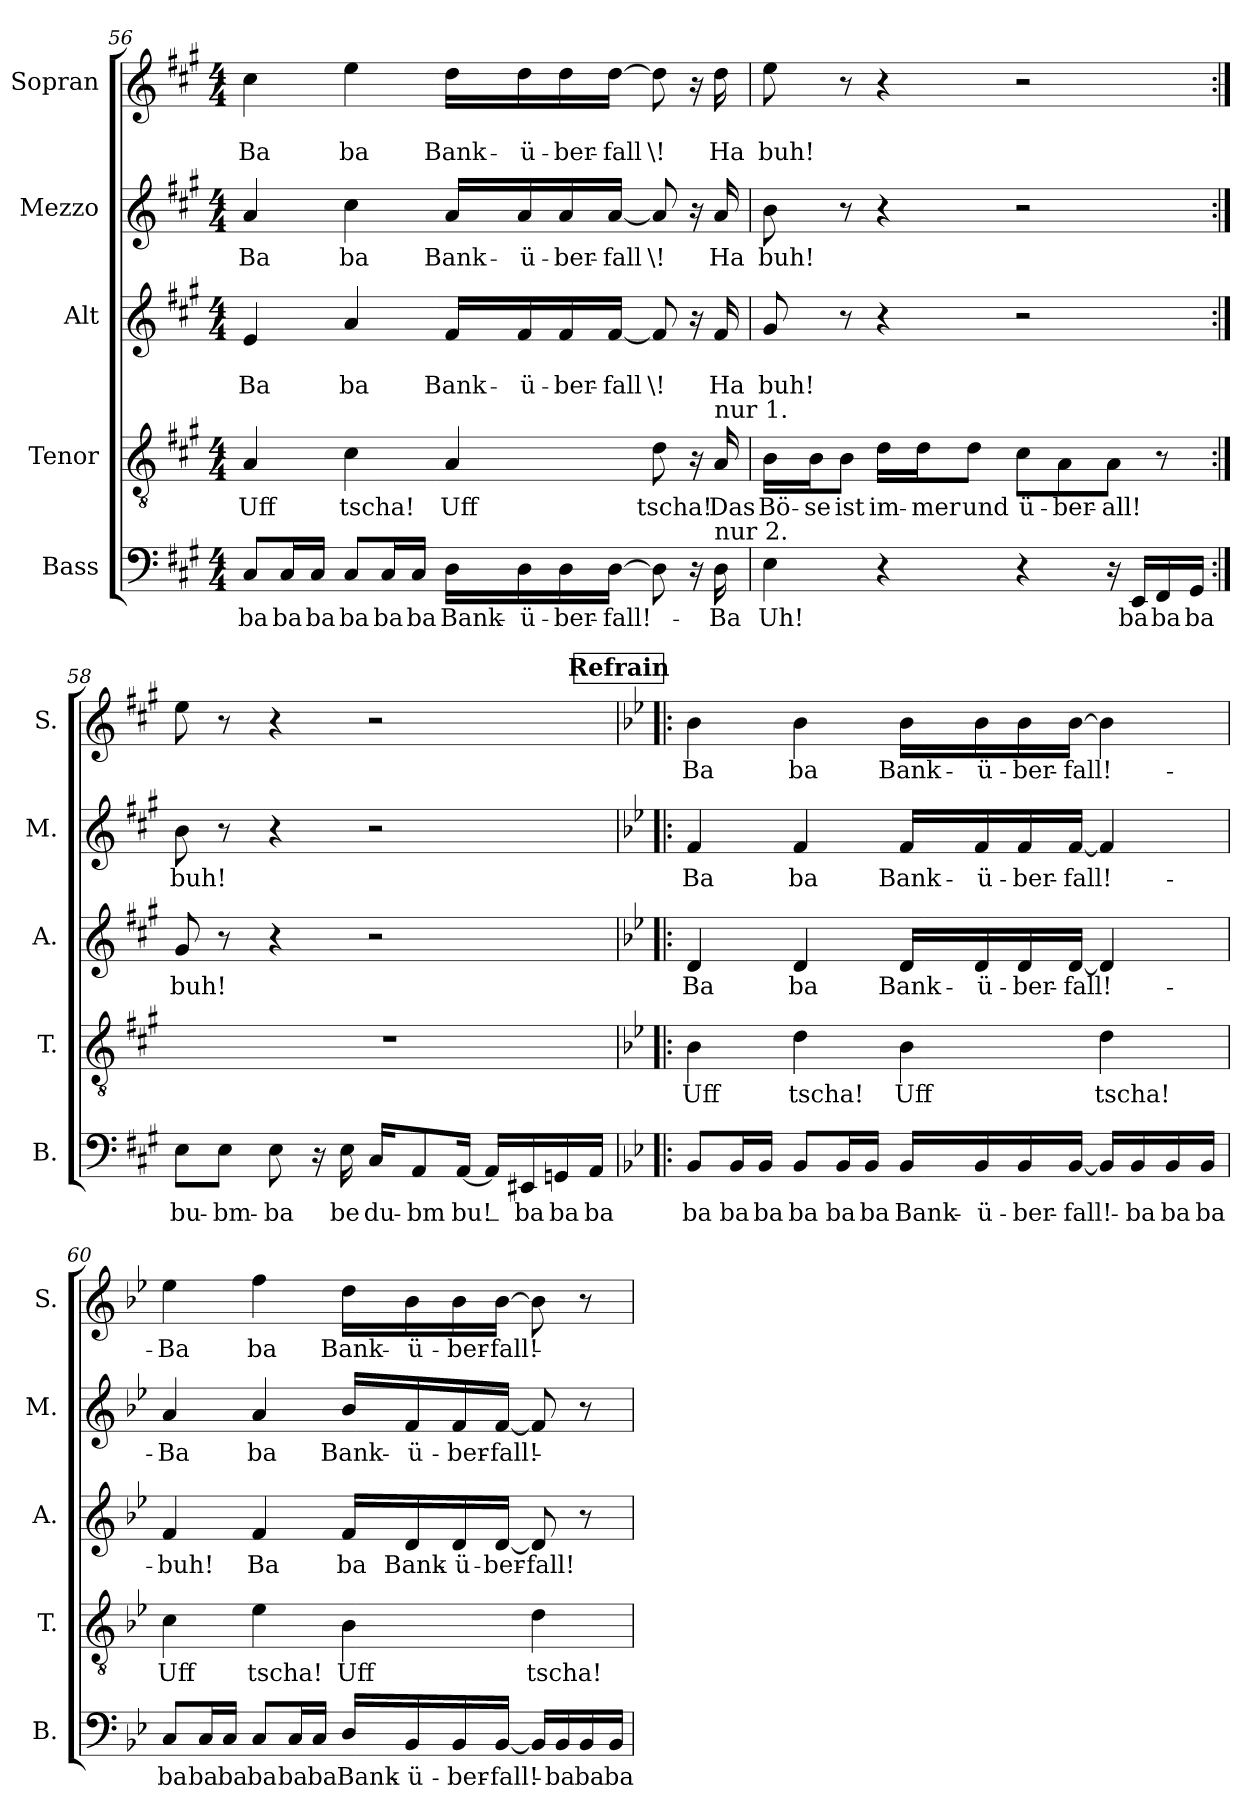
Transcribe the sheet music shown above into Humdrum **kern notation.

**kern	**text	**kern	**text	**kern	**text	**text	**kern	**text	**kern	**text	**text
*part5	*part5	*part4	*part4	*part3	*part3	*part3	*part2	*part2	*part1	*part1	*part1
*staff5	*staff5	*staff4	*staff4	*staff3	*staff3	*staff3	*staff2	*staff2	*staff1	*staff1	*staff1
*I"Bass	*	*I"Tenor	*	*I"Alt	*	*	*I"Mezzo	*	*I"Sopran	*	*
*I'B.	*	*I'T.	*	*I'A.	*	*	*I'M.	*	*I'S.	*	*
!!LO:PB:g=z
*clefF4	*	*clefGv2	*	*clefG2	*	*	*clefG2	*	*clefG2	*	*
*k[f#c#g#]	*	*k[f#c#g#]	*	*k[f#c#g#]	*	*	*k[f#c#g#]	*	*k[f#c#g#]	*	*
*M4/4	*	*M4/4	*	*M4/4	*	*	*M4/4	*	*M4/4	*	*
=56	=56	=56	=56	=56	=56	=56	=56	=56	=56	=56	=56
!	!LO:LY:b	!	!LO:LY:b	!	!	!LO:LY:b	!	!LO:LY:b	!	!	!LO:LY:b
8C#/L	ba	4A/	Uff	4e/	.	Ba	4a/	Ba	4cc#\	.	Ba
!	!LO:LY:b	!	!	!	!	!	!	!	!	!	!
16C#/L	ba	.	.	.	.	.	.	.	.	.	.
!	!LO:LY:b	!	!	!	!	!	!	!	!	!	!
16C#/JJ	ba	.	.	.	.	.	.	.	.	.	.
!	!LO:LY:b	!	!LO:LY:b	!	!	!LO:LY:b	!	!LO:LY:b	!	!	!LO:LY:b
8C#/L	ba	4c#\	tscha!	4a/	.	ba	4cc#\	ba	4ee\	.	ba
!	!LO:LY:b	!	!	!	!	!	!	!	!	!	!
16C#/L	ba	.	.	.	.	.	.	.	.	.	.
!	!LO:LY:b	!	!	!	!	!	!	!	!	!	!
16C#/JJ	ba	.	.	.	.	.	.	.	.	.	.
!	!LO:LY:b	!	!LO:LY:b	!	!	!LO:LY:b	!	!LO:LY:b	!	!	!LO:LY:b
16D\LL	Bank-	4A/	Uff	16f#/LL	.	Bank-	16a/LL	Bank-	16dd\LL	.	Bank-
!	!LO:LY:b	!	!	!	!	!LO:LY:b	!	!LO:LY:b	!	!	!LO:LY:b
16D\	ü-	.	.	16f#/	.	ü-	16a/	ü-	16dd\	.	ü-
!	!LO:LY:b	!	!	!	!	!LO:LY:b	!	!LO:LY:b	!	!	!LO:LY:b
16D\	ber-	.	.	16f#/	.	ber-	16a/	ber-	16dd\	.	ber-
!	!LO:LY:b	!	!	!	!	!LO:LY:b	!	!LO:LY:b	!	!	!LO:LY:b
[16D\JJ	fall!-	.	.	[16f#/JJ	.	fall	[16a/JJ	fall	[16dd\JJ	.	fall
!	!	!	!LO:LY:b	!	!	!LO:LY:b	!	!LO:LY:b	!	!	!LO:LY:b
8D\]	.	8d\	tscha!	8f#/]	.	\!	8a/]	\!	8dd\]	.	\!
16r	.	16r	.	16r	.	.	16r	.	16r	.	.
!	!	!LO:TX:a:t=nur 1.	!	!	!	!	!	!	!	!	!
!LO:TX:a:t=nur 2.	!	!	!	!	!	!	!	!	!	!	!
!	!LO:LY:b	!	!LO:LY:b	!	!	!LO:LY:b	!	!LO:LY:b	!	!	!LO:LY:b
16D\	Ba	16A/	Das	16f#/	.	Ha	16a/	Ha	16dd\	.	Ha
=57	=57	=57	=57	=57	=57	=57	=57	=57	=57	=57	=57
!	!LO:LY:b	!	!LO:LY:b	!	!	!LO:LY:b	!	!LO:LY:b	!	!	!LO:LY:b
4E\	Uh!	16B\LL	Bö-	8g#/	.	buh!	8b\	buh!	8ee\	.	buh!
!	!	!	!LO:LY:b	!	!	!	!	!	!	!	!
.	.	16B\J	se	.	.	.	.	.	.	.	.
!	!	!	!LO:LY:b	!	!	!	!	!	!	!	!
.	.	8B\J	ist	8r	.	.	8r	.	8r	.	.
!	!	!	!LO:LY:b	!	!	!	!	!	!	!	!
4r	.	16d\LL	im-	4r	.	.	4r	.	4r	.	.
!	!	!	!LO:LY:b	!	!	!	!	!	!	!	!
.	.	16d\J	mer	.	.	.	.	.	.	.	.
!	!	!	!LO:LY:b	!	!	!	!	!	!	!	!
.	.	8d\J	und	.	.	.	.	.	.	.	.
!	!	!	!LO:LY:b	!	!	!	!	!	!	!	!
4r	.	8c#\L	ü-	2r	.	.	2r	.	2r	.	.
!	!	!	!LO:LY:b	!	!	!	!	!	!	!	!
.	.	8A\	ber-	.	.	.	.	.	.	.	.
!	!	!	!LO:LY:b	!	!	!	!	!	!	!	!
16r	.	8A\J	all!	.	.	.	.	.	.	.	.
!	!LO:LY:b	!	!	!	!	!	!	!	!	!	!
16EE/LL	ba	.	.	.	.	.	.	.	.	.	.
!	!LO:LY:b	!	!	!	!	!	!	!	!	!	!
16FF#/	ba	8r	.	.	.	.	.	.	.	.	.
!	!LO:LY:b	!	!	!	!	!	!	!	!	!	!
16GG#/JJ	ba	.	.	.	.	.	.	.	.	.	.
!!LO:LB:g=z
=58:|!	=58:|!	=58:|!	=58:|!	=58:|!	=58:|!	=58:|!	=58:|!	=58:|!	=58:|!	=58:|!	=58:|!
!	!LO:LY:b	!	!	!	!LO:LY:b	!	!	!LO:LY:b	!	!	!
8E\L	bu-	1r	.	8g#/	buh!	.	8b\	buh!	8ee\	.	.
!	!LO:LY:b	!	!	!	!	!	!	!	!	!	!
8E\J	bm-	.	.	8r	.	.	8r	.	8r	.	.
!	!LO:LY:b	!	!	!	!	!	!	!	!	!	!
8E\	ba	.	.	4r	.	.	4r	.	4r	.	.
16r	.	.	.	.	.	.	.	.	.	.	.
!	!LO:LY:b	!	!	!	!	!	!	!	!	!	!
16E\	be	.	.	.	.	.	.	.	.	.	.
!	!LO:LY:b	!	!	!	!	!	!	!	!	!	!
16C#/KL	du-	.	.	2r	.	.	2r	.	2r	.	.
!	!LO:LY:b	!	!	!	!	!	!	!	!	!	!
8AA/	bm	.	.	.	.	.	.	.	.	.	.
!	!LO:LY:b	!	!	!	!	!	!	!	!	!	!
[16AA/Jk	bu!_	.	.	.	.	.	.	.	.	.	.
16AA/LL]	.	.	.	.	.	.	.	.	.	.	.
!	!LO:LY:b	!	!	!	!	!	!	!	!	!	!
16EE#X/	ba	.	.	.	.	.	.	.	.	.	.
!	!LO:LY:b	!	!	!	!	!	!	!	!	!	!
16GGn/	ba	.	.	.	.	.	.	.	.	.	.
!	!LO:LY:b	!	!	!	!	!	!	!	!	!	!
16AA/JJ	ba	.	.	.	.	.	.	.	.	.	.
!!LO:REH:place=s1:a:B:fs=14:t=Refrain
=59!|:	=59!|:	=59!|:	=59!|:	=59!|:	=59!|:	=59!|:	=59!|:	=59!|:	=59!|:	=59!|:	=59!|:
*k[b-e-]	*	*k[b-e-]	*	*k[b-e-]	*	*	*k[b-e-]	*	*k[b-e-]	*	*
!	!LO:LY:b	!	!LO:LY:b	!	!LO:LY:b	!	!	!LO:LY:b	!	!LO:LY:b	!
8BB-/L	ba	4B-\	Uff	4d/	Ba	.	4f/	Ba	4b-\	Ba	.
!	!LO:LY:b	!	!	!	!	!	!	!	!	!	!
16BB-/L	ba	.	.	.	.	.	.	.	.	.	.
!	!LO:LY:b	!	!	!	!	!	!	!	!	!	!
16BB-/JJ	ba	.	.	.	.	.	.	.	.	.	.
!	!LO:LY:b	!	!LO:LY:b	!	!LO:LY:b	!	!	!LO:LY:b	!	!LO:LY:b	!
8BB-/L	ba	4d\	tscha!	4d/	ba	.	4f/	ba	4b-\	ba	.
!	!LO:LY:b	!	!	!	!	!	!	!	!	!	!
16BB-/L	ba	.	.	.	.	.	.	.	.	.	.
!	!LO:LY:b	!	!	!	!	!	!	!	!	!	!
16BB-/JJ	ba	.	.	.	.	.	.	.	.	.	.
!	!LO:LY:b	!	!LO:LY:b	!	!LO:LY:b	!	!	!LO:LY:b	!	!LO:LY:b	!
16BB-/LL	Bank-	4B-\	Uff	16d/LL	Bank-	.	16f/LL	Bank-	16b-\LL	Bank-	.
!	!LO:LY:b	!	!	!	!LO:LY:b	!	!	!LO:LY:b	!	!LO:LY:b	!
16BB-/	ü-	.	.	16d/	ü-	.	16f/	ü-	16b-\	ü-	.
!	!LO:LY:b	!	!	!	!LO:LY:b	!	!	!LO:LY:b	!	!LO:LY:b	!
16BB-/	ber-	.	.	16d/	ber-	.	16f/	ber-	16b-\	ber-	.
!	!LO:LY:b	!	!	!	!LO:LY:b	!	!	!LO:LY:b	!	!LO:LY:b	!
[16BB-/JJ	fall!-	.	.	[16d/JJ	fall!-	.	[16f/JJ	fall!-	[16b-\JJ	fall!-	.
!	!	!	!LO:LY:b	!	!	!	!	!	!	!	!
16BB-/LL]	.	4d\	tscha!	4d/]	.	.	4f/]	.	4b-\]	.	.
!	!LO:LY:b	!	!	!	!	!	!	!	!	!	!
16BB-/	ba	.	.	.	.	.	.	.	.	.	.
!	!LO:LY:b	!	!	!	!	!	!	!	!	!	!
16BB-/	ba	.	.	.	.	.	.	.	.	.	.
!	!LO:LY:b	!	!	!	!	!	!	!	!	!	!
16BB-/JJ	ba	.	.	.	.	.	.	.	.	.	.
!!LO:LB:g=z
=60	=60	=60	=60	=60	=60	=60	=60	=60	=60	=60	=60
!	!LO:LY:b	!	!LO:LY:b	!	!LO:LY:b	!	!	!LO:LY:b	!	!LO:LY:b	!
8C/L	ba	4c\	Uff	4f/	buh!	.	4a/	Ba	4ee-\	Ba	.
!	!LO:LY:b	!	!	!	!	!	!	!	!	!	!
16C/L	ba	.	.	.	.	.	.	.	.	.	.
!	!LO:LY:b	!	!	!	!	!	!	!	!	!	!
16C/JJ	ba	.	.	.	.	.	.	.	.	.	.
!	!LO:LY:b	!	!LO:LY:b	!	!LO:LY:b	!	!	!LO:LY:b	!	!LO:LY:b	!
8C/L	ba	4e-\	tscha!	4f/	Ba	.	4a/	ba	4ff\	ba	.
!	!LO:LY:b	!	!	!	!	!	!	!	!	!	!
16C/L	ba	.	.	.	.	.	.	.	.	.	.
!	!LO:LY:b	!	!	!	!	!	!	!	!	!	!
16C/JJ	ba	.	.	.	.	.	.	.	.	.	.
!	!LO:LY:b	!	!LO:LY:b	!	!LO:LY:b	!	!	!LO:LY:b	!	!LO:LY:b	!
16D/LL	Bank-	4B-\	Uff	16f/LL	ba	.	16b-/LL	Bank-	16dd\LL	Bank-	.
!	!LO:LY:b	!	!	!	!LO:LY:b	!	!	!LO:LY:b	!	!LO:LY:b	!
16BB-/	ü-	.	.	16d/	Bank-	.	16f/	ü-	16b-\	ü-	.
!	!LO:LY:b	!	!	!	!LO:LY:b	!	!	!LO:LY:b	!	!LO:LY:b	!
16BB-/	ber-	.	.	16d/	ü-	.	16f/	ber-	16b-\	ber-	.
!	!LO:LY:b	!	!	!	!LO:LY:b	!	!	!LO:LY:b	!	!LO:LY:b	!
[16BB-/JJ	fall!-	.	.	[16d/JJ	ber-	.	[16f/JJ	fall!-	[16b-\JJ	fall!-	.
!	!	!	!LO:LY:b	!	!LO:LY:b	!	!	!	!	!	!
16BB-/LL]	.	4d\	tscha!	8d/]	fall!-	.	8f/]	.	8b-\]	.	.
!	!LO:LY:b	!	!	!	!	!	!	!	!	!	!
16BB-/	ba	.	.	.	.	.	.	.	.	.	.
!	!LO:LY:b	!	!	!	!	!	!	!	!	!	!
16BB-/	ba	.	.	8r	.	.	8r	.	8r	.	.
!	!LO:LY:b	!	!	!	!	!	!	!	!	!	!
16BB-/JJ	ba	.	.	.	.	.	.	.	.	.	.
=	=	=	=	=	=	=	=	=	=	=	=
*-	*-	*-	*-	*-	*-	*-	*-	*-	*-	*-	*-
